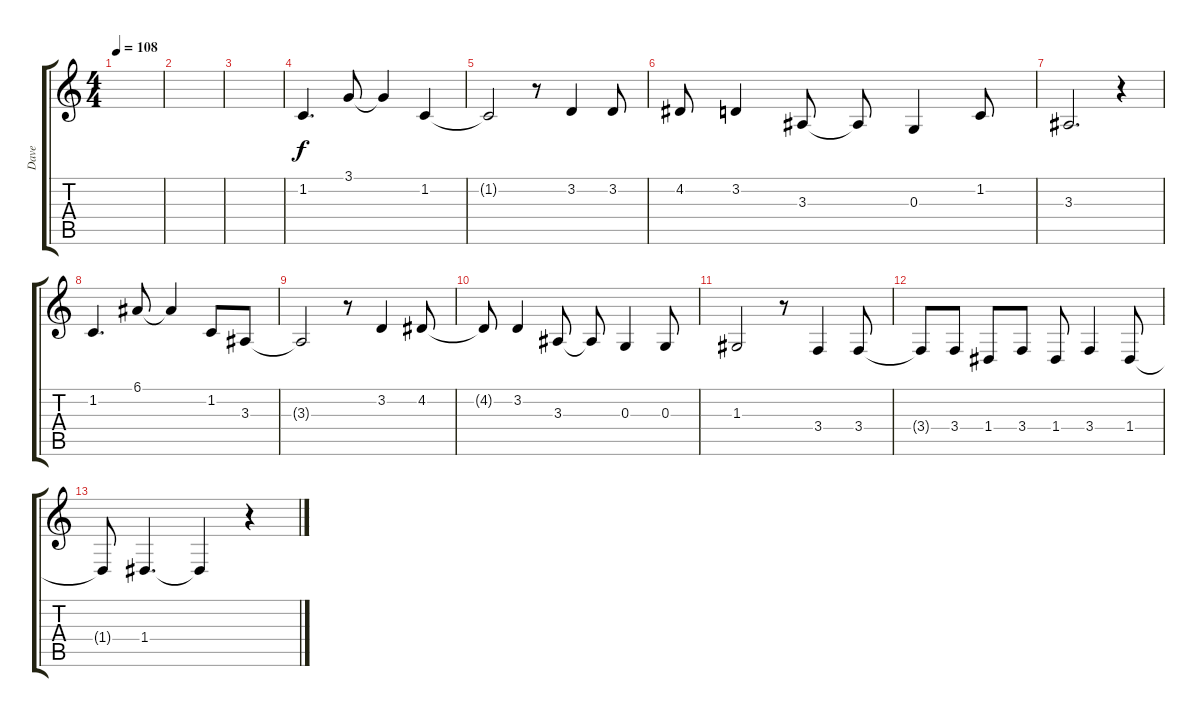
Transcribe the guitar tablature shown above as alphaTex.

\track ("Dave" "Dave") {instrument violin}
\staff {score tabs}
\tuning (E4 B3 G3 D3 A2 E2) {hide}
\ts (4 4)
\tempo 108
\clef g2
\ks c
|
|
|
1.2.4{d} 3.1.8 3.1{t}.4 1.2.4 |
1.2{t}.2 r.8 3.2.4 3.2.8 |
4.2.8 3.2.4 3.3.8 3.3{t}.8 0.3.4 1.2.8 |
3.3.2{d} r.4 |
1.2.4{d} 6.1.8 6.1{t}.4 1.2.8 3.3.8 |
3.3{t}.2 r.8 3.2.4 4.2.8 |
4.2{t}.8 3.2.4 3.3.8 3.3{t}.8 0.3.4 0.3.8 |
1.3.2 r.8 3.4.4 3.4.8 |
3.4{t}.8 3.4.8 1.4.8 3.4.8 1.4.8 3.4.4 1.4.8 |
1.4{t}.8 1.4.4{d} 1.4{t}.4 r.4
